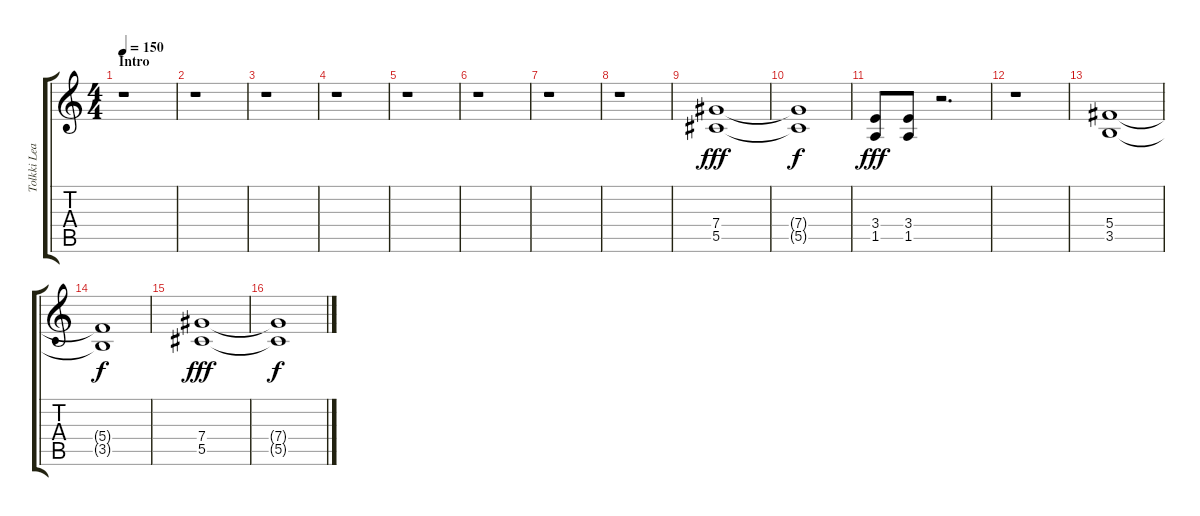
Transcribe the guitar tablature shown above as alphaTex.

\track ("Tolkki Lead" "Tolkki Lea") {instrument overdrivenguitar}
\staff {score tabs}
\tuning (Eb4 Bb3 Gb3 Db3 Ab2 Eb2) {hide}
\ts (4 4)
\section ("" "Intro")
\tempo 150
\clef g2
\ks c
r.1{dy fff instrument overdrivenguitar} |
r.1 |
r.1 |
r.1 |
r.1 |
r.1 |
r.1 |
r.1 |
(7.4 5.5).1 |
(7.4{t} 5.5{t}).1{dy f} |
(3.4 1.5).8{dy fff} (3.4 1.5).8 r.2{d} |
r.1 |
(5.4 3.5).1 |
(5.4{t} 3.5{t}).1{dy f} |
(7.4 5.5).1{dy fff} |
(7.4{t} 5.5{t}).1{dy f}
